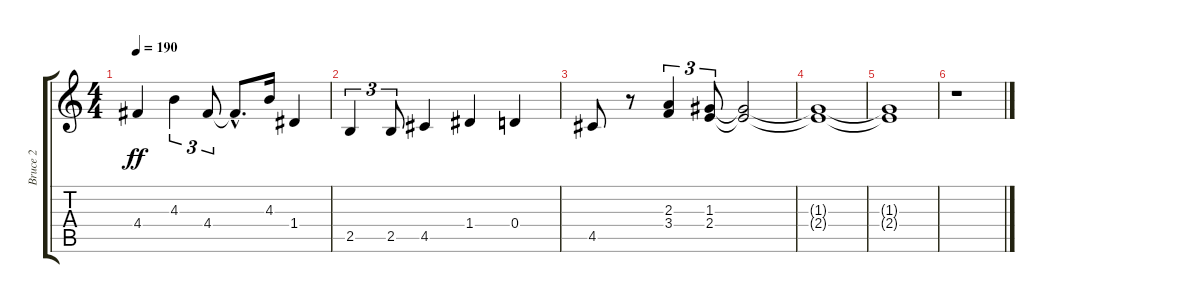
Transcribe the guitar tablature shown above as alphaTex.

\track ("Bruce 2" "Bruce 2") {instrument electricguitarclean}
\staff {score tabs}
\tuning (E4 B3 G3 D3 A2 E2) {hide}
\ts (4 4)
\tempo 190
\clef g2
\ks c
4.4.4{dy ff} 4.3.4{tu (3 2)} 4.4.8{tu (3 2)} 4.4{hac t}.8{d} 4.3.16 1.4.4 |
2.5.4{tu (3 2)} 2.5.8{tu (3 2)} 4.5.4 1.4.4 0.4.4 |
4.5.8 r.8 (2.3 3.4).4{tu (3 2)} (1.3 2.4).8{tu (3 2)} (1.3{t} 2.4{t}).2 |
(1.3{t} 2.4{t}).1 |
(1.3{t} 2.4{t}).1 |
r.1
